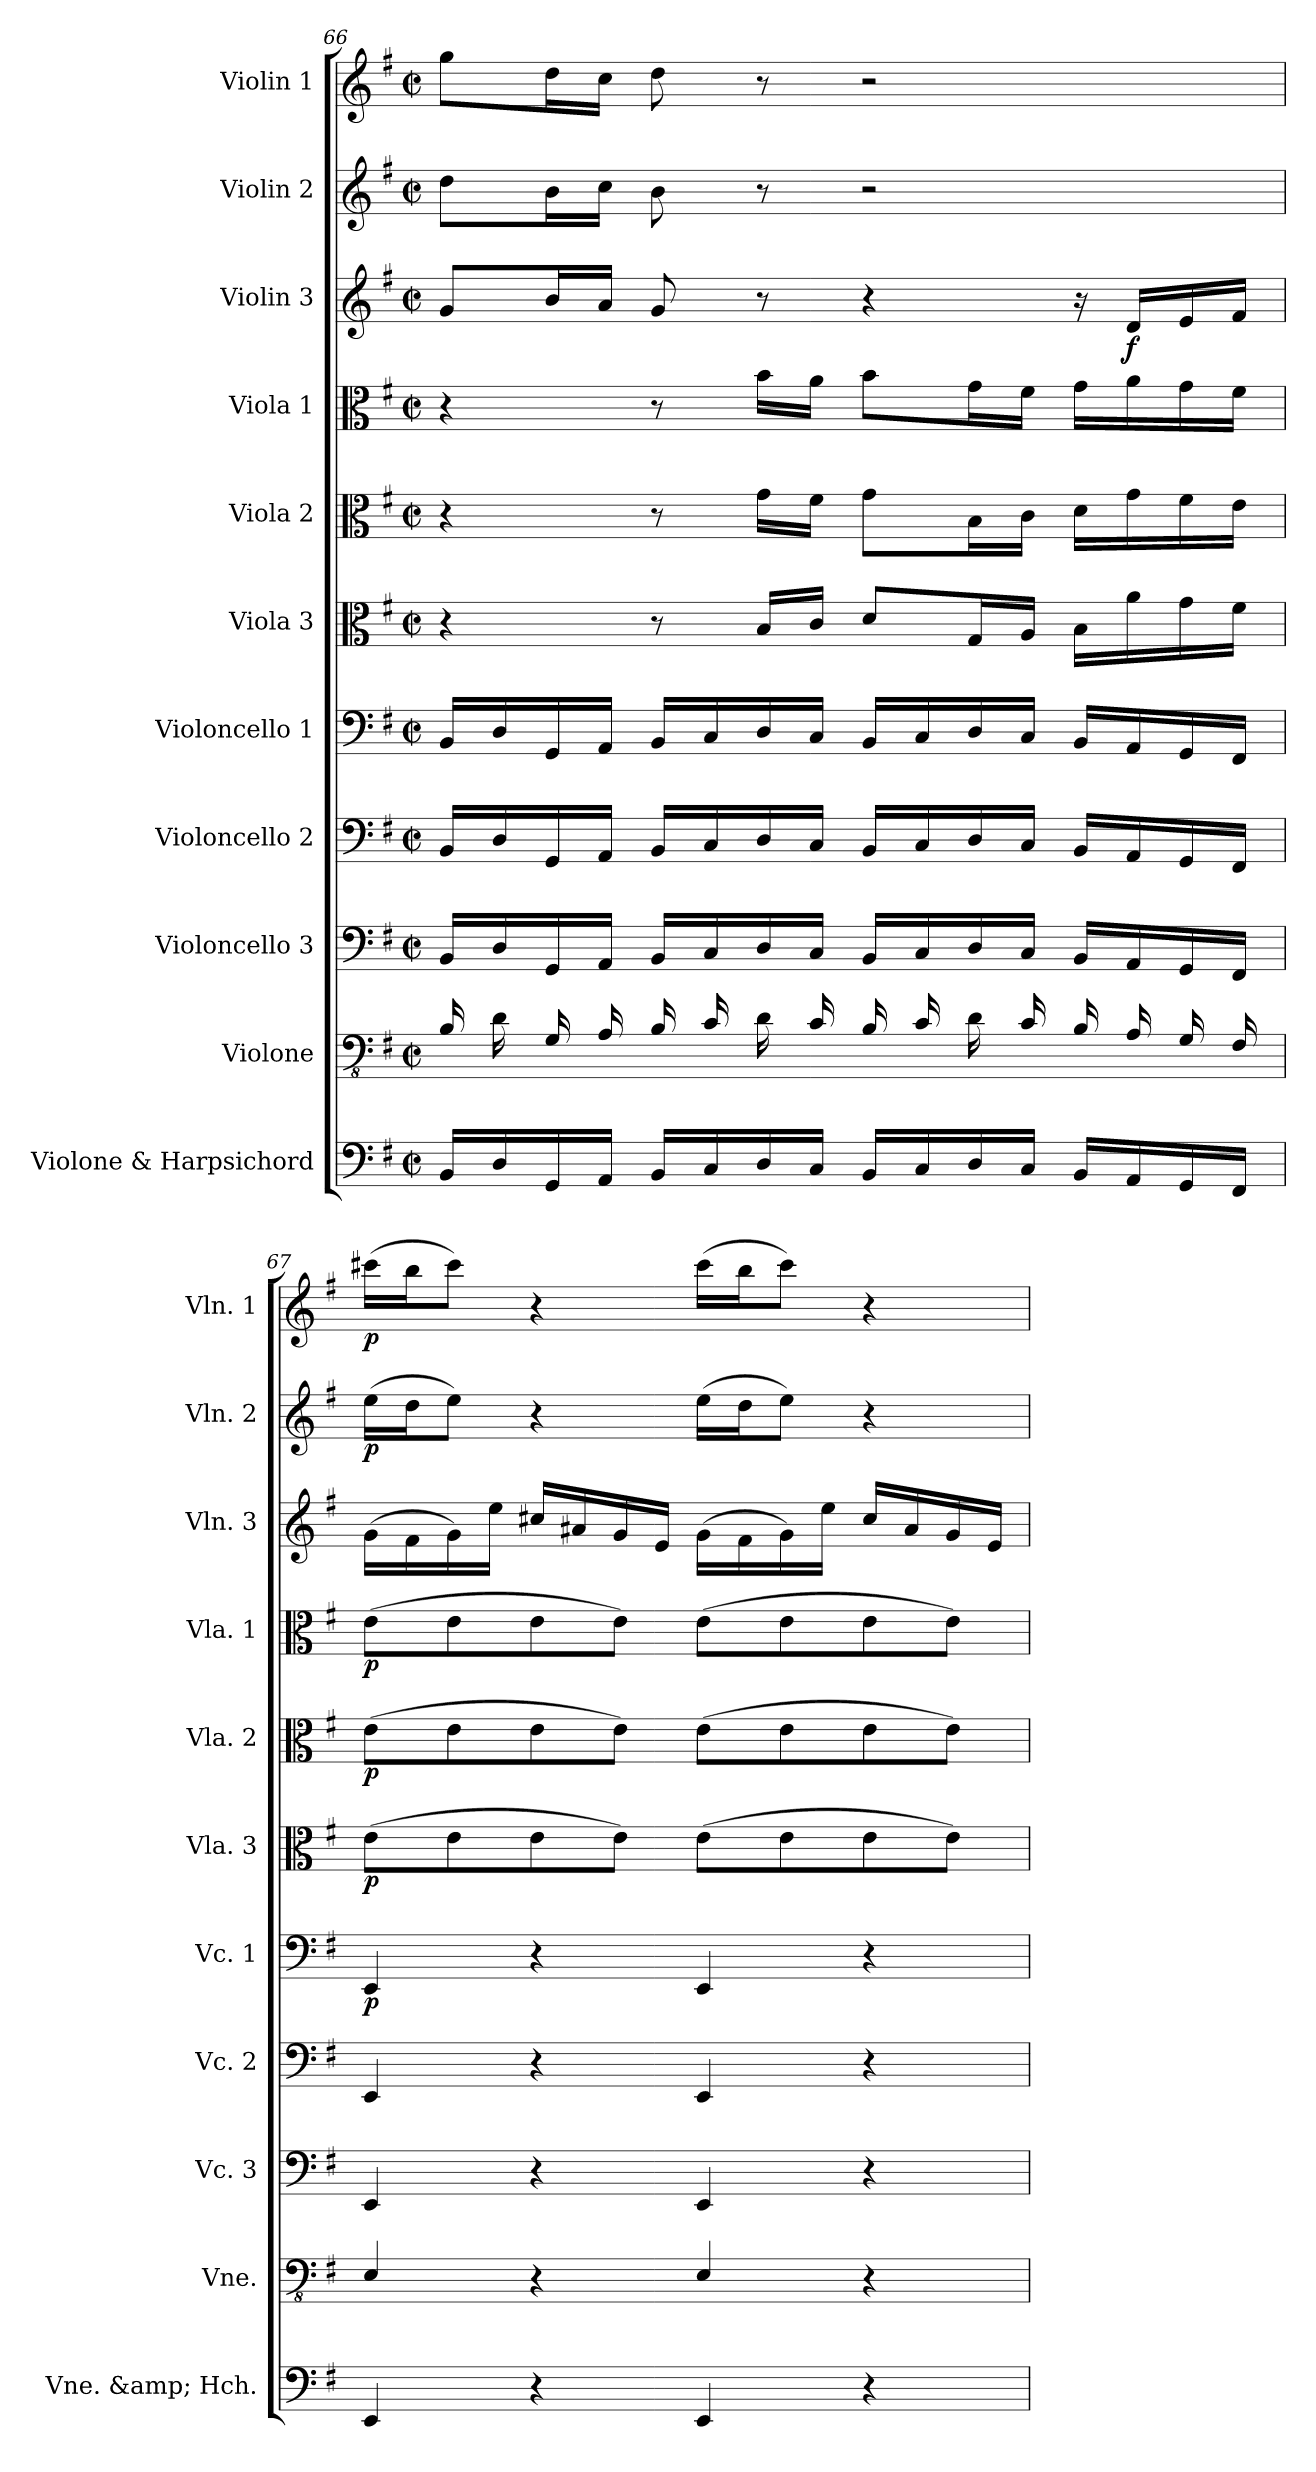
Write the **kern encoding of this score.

**kern	**dynam	**kern	**dynam	**kern	**dynam	**kern	**dynam	**kern	**dynam	**kern	**dynam	**kern	**dynam	**kern	**dynam	**kern	**dynam	**kern	**dynam	**kern	**dynam
*part11	*part11	*part10	*part10	*part9	*part9	*part8	*part8	*part7	*part7	*part6	*part6	*part5	*part5	*part4	*part4	*part3	*part3	*part2	*part2	*part1	*part1
*staff11	*staff11	*staff10	*staff10	*staff9	*staff9	*staff8	*staff8	*staff7	*staff7	*staff6	*staff6	*staff5	*staff5	*staff4	*staff4	*staff3	*staff3	*staff2	*staff2	*staff1	*staff1
*I"Violone &amp; Harpsichord	*	*I"Violone	*	*I"Violoncello 3	*	*I"Violoncello 2	*	*I"Violoncello 1	*	*I"Viola 3	*	*I"Viola 2	*	*I"Viola 1	*	*I"Violin 3	*	*I"Violin 2	*	*I"Violin 1	*
*I'Vne. &amp; Hch.	*	*I'Vne.	*	*I'Vc. 3	*	*I'Vc. 2	*	*I'Vc. 1	*	*I'Vla. 3	*	*I'Vla. 2	*	*I'Vla. 1	*	*I'Vln. 3	*	*I'Vln. 2	*	*I'Vln. 1	*
!!LO:LB:g=z
*clefF4	*	*clefFv4	*	*clefF4	*	*clefF4	*	*clefF4	*	*clefC3	*	*clefC3	*	*clefC3	*	*clefG2	*	*clefG2	*	*clefG2	*
*	*	*ITrd7c12	*	*	*	*	*	*	*	*	*	*	*	*	*	*	*	*	*	*	*
*k[f#]	*	*k[f#]	*	*k[f#]	*	*k[f#]	*	*k[f#]	*	*k[f#]	*	*k[f#]	*	*k[f#]	*	*k[f#]	*	*k[f#]	*	*k[f#]	*
*M4/4	*	*M4/4	*	*M4/4	*	*M4/4	*	*M4/4	*	*M4/4	*	*M4/4	*	*M4/4	*	*M4/4	*	*M4/4	*	*M4/4	*
*met(c|)	*	*met(c|)	*	*met(c|)	*	*met(c|)	*	*met(c|)	*	*met(c|)	*	*met(c|)	*	*met(c|)	*	*met(c|)	*	*met(c|)	*	*met(c|)	*
=66	=66	=66	=66	=66	=66	=66	=66	=66	=66	=66	=66	=66	=66	=66	=66	=66	=66	=66	=66	=66	=66
16BB/LL	.	16BBB/	.	16BB/LL	.	16BB/LL	.	16BB/LL	.	4r	.	4r	.	4r	.	8g/L	.	8dd\L	.	8gg\L	.
16D/	.	16DD\	.	16D/	.	16D/	.	16D/	.	.	.	.	.	.	.	.	.	.	.	.	.
16GG/	.	16GGG/	.	16GG/	.	16GG/	.	16GG/	.	.	.	.	.	.	.	16b/L	.	16b\L	.	16dd\L	.
16AA/JJ	.	16AAA/	.	16AA/JJ	.	16AA/JJ	.	16AA/JJ	.	.	.	.	.	.	.	16a/JJ	.	16cc\JJ	.	16cc\JJ	.
16BB/LL	.	16BBB/	.	16BB/LL	.	16BB/LL	.	16BB/LL	.	8r	.	8r	.	8r	.	8g/	.	8b\	.	8dd\	.
16C/	.	16CC/	.	16C/	.	16C/	.	16C/	.	.	.	.	.	.	.	.	.	.	.	.	.
16D/	.	16DD\	.	16D/	.	16D/	.	16D/	.	16B/LL	.	16g\LL	.	16b\LL	.	8r	.	8r	.	8r	.
16C/JJ	.	16CC/	.	16C/JJ	.	16C/JJ	.	16C/JJ	.	16c/JJ	.	16f#\JJ	.	16a\JJ	.	.	.	.	.	.	.
16BB/LL	.	16BBB/	.	16BB/LL	.	16BB/LL	.	16BB/LL	.	8d/L	.	8g\L	.	8b\L	.	4r	.	2r	.	2r	.
16C/	.	16CC/	.	16C/	.	16C/	.	16C/	.	.	.	.	.	.	.	.	.	.	.	.	.
16D/	.	16DD\	.	16D/	.	16D/	.	16D/	.	16G/L	.	16B\L	.	16g\L	.	.	.	.	.	.	.
16C/JJ	.	16CC/	.	16C/JJ	.	16C/JJ	.	16C/JJ	.	16A/JJ	.	16c\JJ	.	16f#\JJ	.	.	.	.	.	.	.
16BB/LL	.	16BBB/	.	16BB/LL	.	16BB/LL	.	16BB/LL	.	16B\LL	.	16d\LL	.	16g\LL	.	16r	.	.	.	.	.
!	!	!	!	!	!	!	!	!	!	!	!	!	!	!	!	!	!LO:DY:b	!	!	!	!
16AA/	.	16AAA/	.	16AA/	.	16AA/	.	16AA/	.	16a\	.	16g\	.	16a\	.	16d/LL	f	.	.	.	.
16GG/	.	16GGG/	.	16GG/	.	16GG/	.	16GG/	.	16g\	.	16f#\	.	16g\	.	16e/	.	.	.	.	.
16FF#/JJ	.	16FFF#/	.	16FF#/JJ	.	16FF#/JJ	.	16FF#/JJ	.	16f#\JJ	.	16e\JJ	.	16f#\JJ	.	16f#/JJ	.	.	.	.	.
=67	=67	=67	=67	=67	=67	=67	=67	=67	=67	=67	=67	=67	=67	=67	=67	=67	=67	=67	=67	=67	=67
!	!LO:DY:b	!	!LO:DY:b	!	!LO:DY:b	!	!LO:DY:b	!	!LO:DY:b	!	!LO:DY:b	!	!LO:DY:b	!	!LO:DY:b	!	!	!	!LO:DY:b	!	!LO:DY:b
4EE/	other-dynamics	4EEE/	other-dynamics	4EE/	other-dynamics	4EE/	other-dynamics	4EE/	p	(8e\L	p	(8e\L	p	(8e\L	p	(16g\LL	.	(16ee\LL	p	(16ccc#X\LL	p
.	.	.	.	.	.	.	.	.	.	.	.	.	.	.	.	16f#\	.	16dd\J	.	16bb\J	.
.	.	.	.	.	.	.	.	.	.	8e\	.	8e\	.	8e\	.	16g\)	.	8ee\J)	.	8ccc#\J)	.
.	.	.	.	.	.	.	.	.	.	.	.	.	.	.	.	16ee\JJ	.	.	.	.	.
4r	.	4r	.	4r	.	4r	.	4r	.	8e\	.	8e\	.	8e\	.	16cc#X/LL	.	4r	.	4r	.
.	.	.	.	.	.	.	.	.	.	.	.	.	.	.	.	16a#X/	.	.	.	.	.
.	.	.	.	.	.	.	.	.	.	8e\J)	.	8e\J)	.	8e\J)	.	16g/	.	.	.	.	.
.	.	.	.	.	.	.	.	.	.	.	.	.	.	.	.	16e/JJ	.	.	.	.	.
4EE/	.	4EEE/	.	4EE/	.	4EE/	.	4EE/	.	(8e\L	.	(8e\L	.	(8e\L	.	(16g\LL	.	(16ee\LL	.	(16ccc#\LL	.
.	.	.	.	.	.	.	.	.	.	.	.	.	.	.	.	16f#\	.	16dd\J	.	16bb\J	.
.	.	.	.	.	.	.	.	.	.	8e\	.	8e\	.	8e\	.	16g\)	.	8ee\J)	.	8ccc#\J)	.
.	.	.	.	.	.	.	.	.	.	.	.	.	.	.	.	16ee\JJ	.	.	.	.	.
4r	.	4r	.	4r	.	4r	.	4r	.	8e\	.	8e\	.	8e\	.	16cc#/LL	.	4r	.	4r	.
.	.	.	.	.	.	.	.	.	.	.	.	.	.	.	.	16a#/	.	.	.	.	.
.	.	.	.	.	.	.	.	.	.	8e\J)	.	8e\J)	.	8e\J)	.	16g/	.	.	.	.	.
.	.	.	.	.	.	.	.	.	.	.	.	.	.	.	.	16e/JJ	.	.	.	.	.
=	=	=	=	=	=	=	=	=	=	=	=	=	=	=	=	=	=	=	=	=	=
*-	*-	*-	*-	*-	*-	*-	*-	*-	*-	*-	*-	*-	*-	*-	*-	*-	*-	*-	*-	*-	*-
